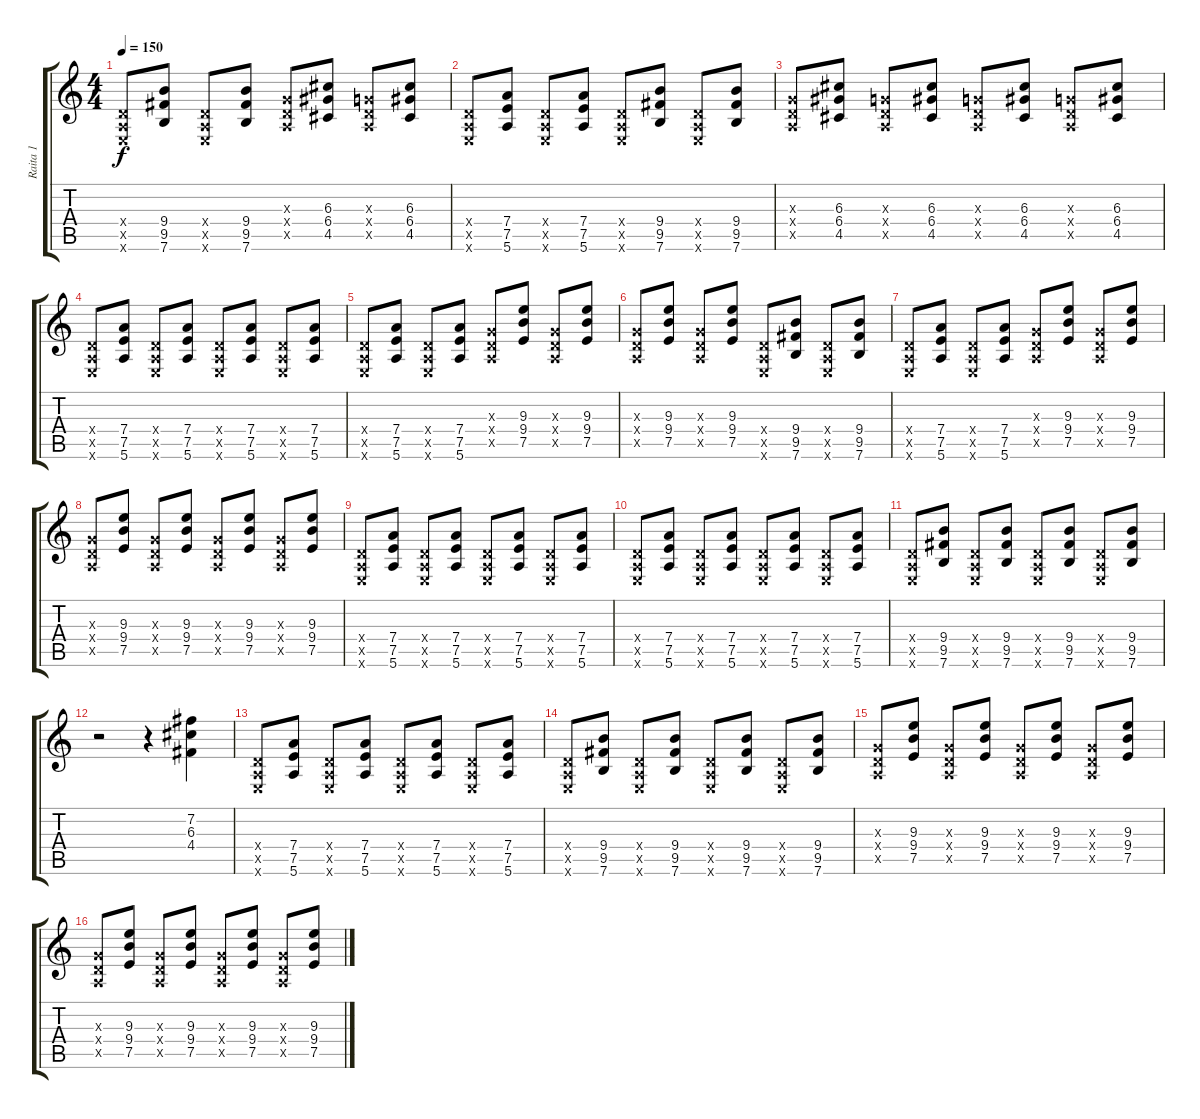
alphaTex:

\track ("Raita 1" "Raita 1") {instrument overdrivenguitar}
\staff {score tabs}
\tuning (E4 B3 G3 D3 A2 E2) {hide}
\ts (4 4)
\tempo 150
\clef g2
\ks c
(0.4{x} 0.5{x} 0.6{x}).8{dy f} (9.4 9.5 7.6).8 (0.4{x} 0.5{x} 0.6{x}).8 (9.4 9.5 7.6).8 (0.3{x} 0.4{x} 0.5{x}).8 (6.3 6.4 4.5).8 (0.3{x} 0.4{x} 0.5{x}).8 (6.3 6.4 4.5).8 |
(0.4{x} 0.5{x} 0.6{x}).8 (7.4 7.5 5.6).8 (0.4{x} 0.5{x} 0.6{x}).8 (7.4 7.5 5.6).8 (0.4{x} 0.5{x} 0.6{x}).8 (9.4 9.5 7.6).8 (0.4{x} 0.5{x} 0.6{x}).8 (9.4 9.5 7.6).8 |
(0.3{x} 0.4{x} 0.5{x}).8 (6.3 6.4 4.5).8 (0.3{x} 0.4{x} 0.5{x}).8 (6.3 6.4 4.5).8 (0.3{x} 0.4{x} 0.5{x}).8 (6.3 6.4 4.5).8 (0.3{x} 0.4{x} 0.5{x}).8 (6.3 6.4 4.5).8 |
(0.4{x} 0.5{x} 0.6{x}).8 (7.4 7.5 5.6).8 (0.4{x} 0.5{x} 0.6{x}).8 (7.4 7.5 5.6).8 (0.4{x} 0.5{x} 0.6{x}).8 (7.4 7.5 5.6).8 (0.4{x} 0.5{x} 0.6{x}).8 (7.4 7.5 5.6).8 |
(0.4{x} 0.5{x} 0.6{x}).8 (7.4 7.5 5.6).8 (0.4{x} 0.5{x} 0.6{x}).8 (7.4 7.5 5.6).8 (0.3{x} 0.4{x} 0.5{x}).8 (9.3 9.4 7.5).8 (0.3{x} 0.4{x} 0.5{x}).8 (9.3 9.4 7.5).8 |
(0.3{x} 0.4{x} 0.5{x}).8 (9.3 9.4 7.5).8 (0.3{x} 0.4{x} 0.5{x}).8 (9.3 9.4 7.5).8 (0.4{x} 0.5{x} 0.6{x}).8 (9.4 9.5 7.6).8 (0.4{x} 0.5{x} 0.6{x}).8 (9.4 9.5 7.6).8 |
(0.4{x} 0.5{x} 0.6{x}).8 (7.4 7.5 5.6).8 (0.4{x} 0.5{x} 0.6{x}).8 (7.4 7.5 5.6).8 (0.3{x} 0.4{x} 0.5{x}).8 (9.3 9.4 7.5).8 (0.3{x} 0.4{x} 0.5{x}).8 (9.3 9.4 7.5).8 |
(0.3{x} 0.4{x} 0.5{x}).8 (9.3 9.4 7.5).8 (0.3{x} 0.4{x} 0.5{x}).8 (9.3 9.4 7.5).8 (0.3{x} 0.4{x} 0.5{x}).8 (9.3 9.4 7.5).8 (0.3{x} 0.4{x} 0.5{x}).8 (9.3 9.4 7.5).8 |
(0.4{x} 0.5{x} 0.6{x}).8 (7.4 7.5 5.6).8 (0.4{x} 0.5{x} 0.6{x}).8 (7.4 7.5 5.6).8 (0.4{x} 0.5{x} 0.6{x}).8 (7.4 7.5 5.6).8 (0.4{x} 0.5{x} 0.6{x}).8 (7.4 7.5 5.6).8 |
(0.4{x} 0.5{x} 0.6{x}).8 (7.4 7.5 5.6).8 (0.4{x} 0.5{x} 0.6{x}).8 (7.4 7.5 5.6).8 (0.4{x} 0.5{x} 0.6{x}).8 (7.4 7.5 5.6).8 (0.4{x} 0.5{x} 0.6{x}).8 (7.4 7.5 5.6).8 |
(0.4{x} 0.5{x} 0.6{x}).8 (9.4 9.5 7.6).8 (0.4{x} 0.5{x} 0.6{x}).8 (9.4 9.5 7.6).8 (0.4{x} 0.5{x} 0.6{x}).8 (9.4 9.5 7.6).8 (0.4{x} 0.5{x} 0.6{x}).8 (9.4 9.5 7.6).8 |
r.2 r.4 (7.2 6.3 4.4).4 |
(0.4{x} 0.5{x} 0.6{x}).8 (7.4 7.5 5.6).8 (0.4{x} 0.5{x} 0.6{x}).8 (7.4 7.5 5.6).8 (0.4{x} 0.5{x} 0.6{x}).8 (7.4 7.5 5.6).8 (0.4{x} 0.5{x} 0.6{x}).8 (7.4 7.5 5.6).8 |
(0.4{x} 0.5{x} 0.6{x}).8 (9.4 9.5 7.6).8 (0.4{x} 0.5{x} 0.6{x}).8 (9.4 9.5 7.6).8 (0.4{x} 0.5{x} 0.6{x}).8 (9.4 9.5 7.6).8 (0.4{x} 0.5{x} 0.6{x}).8 (9.4 9.5 7.6).8 |
(0.3{x} 0.4{x} 0.5{x}).8 (9.3 9.4 7.5).8 (0.3{x} 0.4{x} 0.5{x}).8 (9.3 9.4 7.5).8 (0.3{x} 0.4{x} 0.5{x}).8 (9.3 9.4 7.5).8 (0.3{x} 0.4{x} 0.5{x}).8 (9.3 9.4 7.5).8 |
(0.3{x} 0.4{x} 0.5{x}).8 (9.3 9.4 7.5).8 (0.3{x} 0.4{x} 0.5{x}).8 (9.3 9.4 7.5).8 (0.3{x} 0.4{x} 0.5{x}).8 (9.3 9.4 7.5).8 (0.3{x} 0.4{x} 0.5{x}).8 (9.3 9.4 7.5).8
